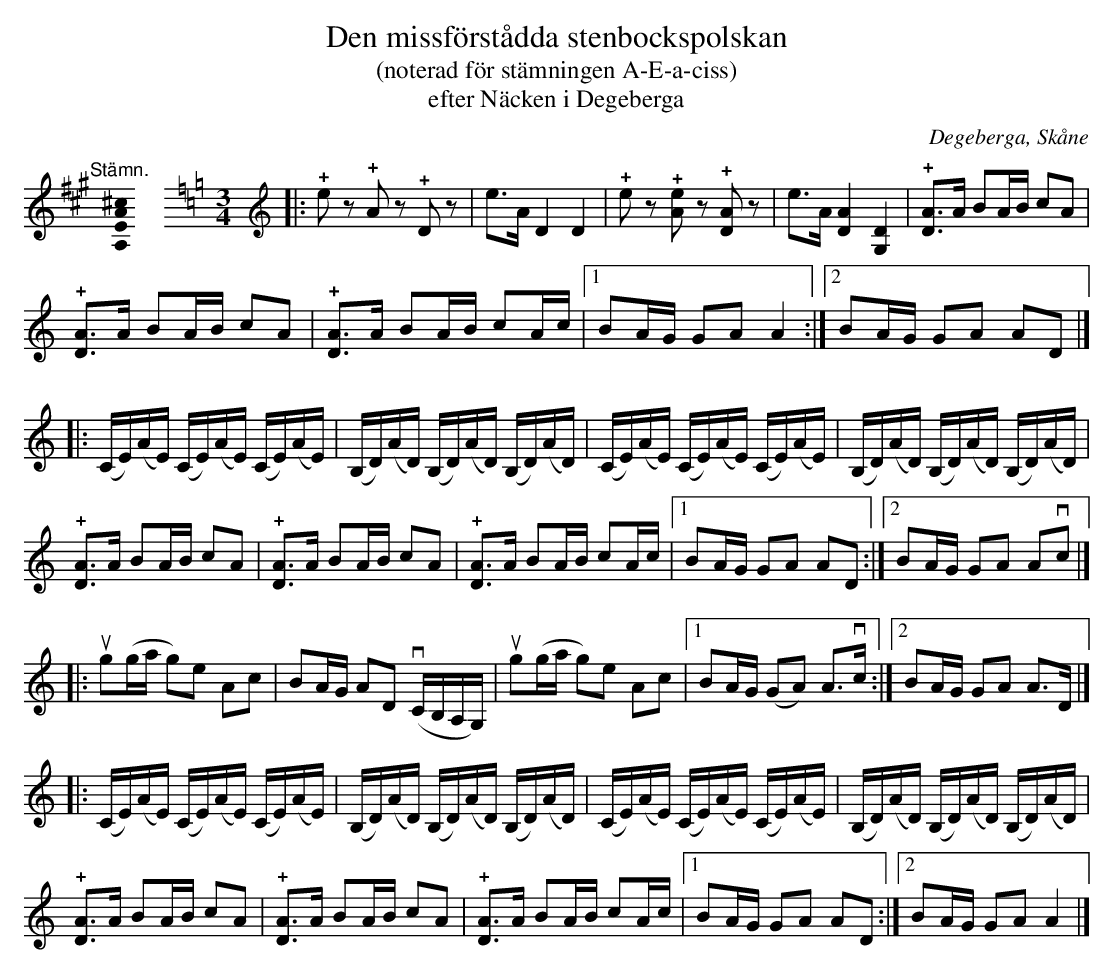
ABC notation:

X:1
T:Den missförstådda stenbockspolskan
T:(noterad för stämningen A-E-a-ciss)
T:efter Näcken i Degeberga
O:Degeberga, Skåne
U:o=+open+
M:none
K:A
"@-20,30 Stämn."[A,EA^c]0 \
[M:3/4]\
[L:1/4]\
[K:C clef=treble]\
[L:1/8]|: !+!ez !+!Az !+!Dz | e>A D2 D2 | !+!ez !+![Ae]z !+![DA]z | e>A [DA]2 [G,D]2 | !+![DA]>A BA/B/ cA |
 !+![DA]>A BA/B/ cA | !+![DA]>A BA/B/ cA/c/ |1 BA/G/ GA A2 :|2 BA/G/ GA AD |]
[L:1/16]|: (CE)(AE) (CE)(AE) (CE)(AE) | (B,D)(AD) (B,D)(AD) (B,D)(AD) | (CE)(AE) (CE)(AE) (CE)(AE) | (B,D)(AD) (B,D)(AD) (B,D)(AD) |
[L:1/8] !+![DA]>A BA/B/ cA | !+![DA]>A BA/B/ cA | !+![DA]>A BA/B/ cA/c/ |1 BA/G/ GA AD :|2 BA/G/ GA Avc |]
[L:1/8] |: ug(g/a/ g)e Ac | BA/G/ AD v(C/B,/A,/G,/) | ug(g/a/ g)e Ac |1 BA/G/ (GA) A>vc :|2 BA/G/ GA A>D |]
[L:1/16]|: (CE)(AE) (CE)(AE) (CE)(AE) | (B,D)(AD) (B,D)(AD) (B,D)(AD) | (CE)(AE) (CE)(AE) (CE)(AE) | (B,D)(AD) (B,D)(AD) (B,D)(AD) |
[L:1/8] !+![DA]>A BA/B/ cA | !+![DA]>A BA/B/ cA | !+![DA]>A BA/B/ cA/c/ |1 BA/G/ GA AD :|2 BA/G/ GA A2 |]
